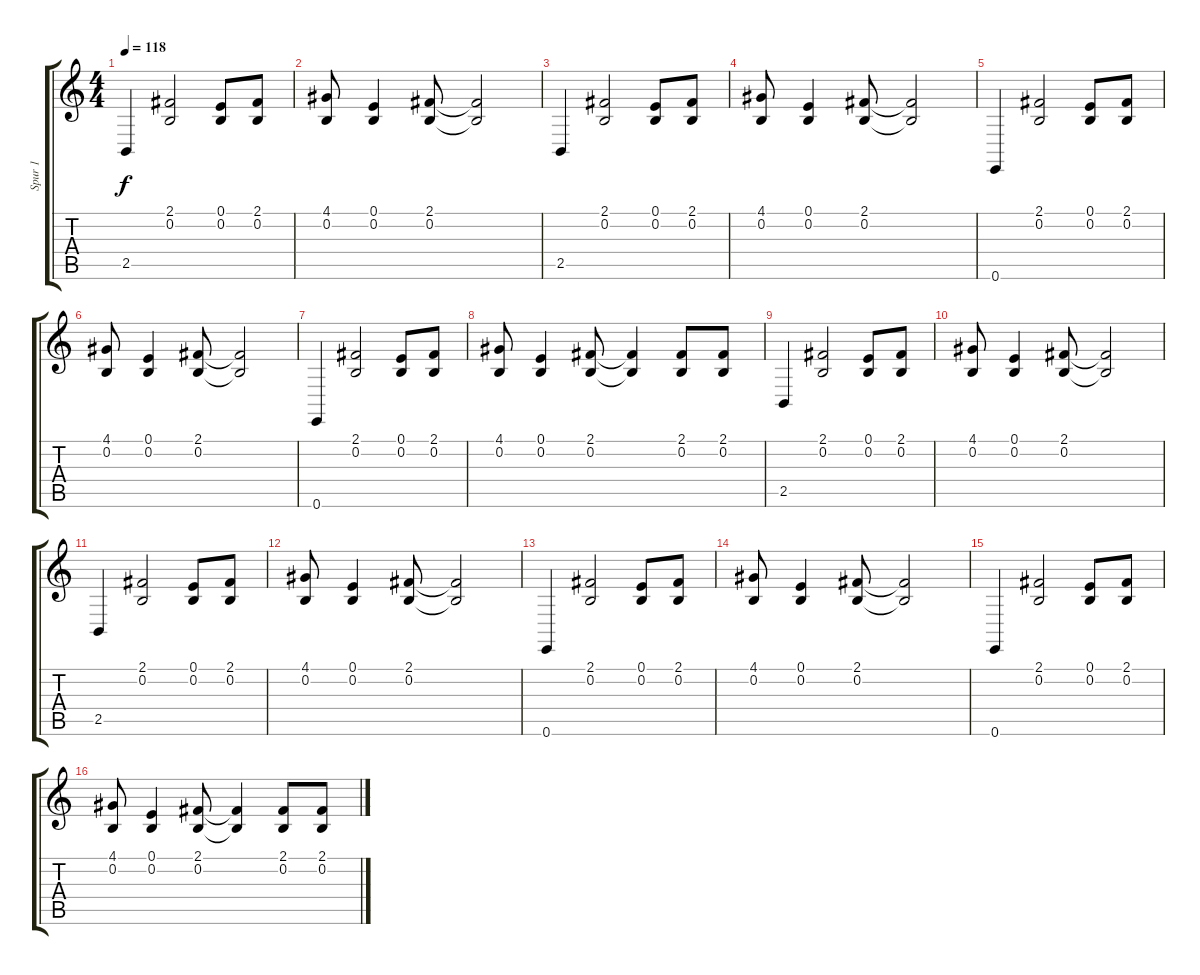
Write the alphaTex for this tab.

\track ("Spur 1" "Spur 1") {instrument acousticgrandpiano}
\staff {score tabs}
\tuning (E4 B3 G3 D3 A2 E2) {hide}
\ts (4 4)
\tempo 118
\clef g2
\ks c
2.5.4{dy f instrument reedorgan} (2.1 0.2).2 (0.1 0.2).8 (2.1 0.2).8 |
(4.1 0.2).8 (0.1 0.2).4 (2.1 0.2).8 (2.1{t} 0.2{t}).2 |
2.5.4 (2.1 0.2).2 (0.1 0.2).8 (2.1 0.2).8 |
(4.1 0.2).8 (0.1 0.2).4 (2.1 0.2).8 (2.1{t} 0.2{t}).2 |
0.6.4 (2.1 0.2).2 (0.1 0.2).8 (2.1 0.2).8 |
(4.1 0.2).8 (0.1 0.2).4 (2.1 0.2).8 (2.1{t} 0.2{t}).2 |
0.6.4 (2.1 0.2).2 (0.1 0.2).8 (2.1 0.2).8 |
(4.1 0.2).8 (0.1 0.2).4 (2.1 0.2).8 (2.1{t} 0.2{t}).4 (2.1 0.2).8 (2.1 0.2).8 |
2.5.4{instrument accordion} (2.1 0.2).2 (0.1 0.2).8 (2.1 0.2).8 |
(4.1 0.2).8 (0.1 0.2).4 (2.1 0.2).8 (2.1{t} 0.2{t}).2 |
2.5.4 (2.1 0.2).2 (0.1 0.2).8 (2.1 0.2).8 |
(4.1 0.2).8 (0.1 0.2).4 (2.1 0.2).8 (2.1{t} 0.2{t}).2 |
0.6.4 (2.1 0.2).2 (0.1 0.2).8 (2.1 0.2).8 |
(4.1 0.2).8 (0.1 0.2).4 (2.1 0.2).8 (2.1{t} 0.2{t}).2 |
0.6.4 (2.1 0.2).2 (0.1 0.2).8 (2.1 0.2).8 |
(4.1 0.2).8 (0.1 0.2).4 (2.1 0.2).8 (2.1{t} 0.2{t}).4 (2.1 0.2).8 (2.1 0.2).8
